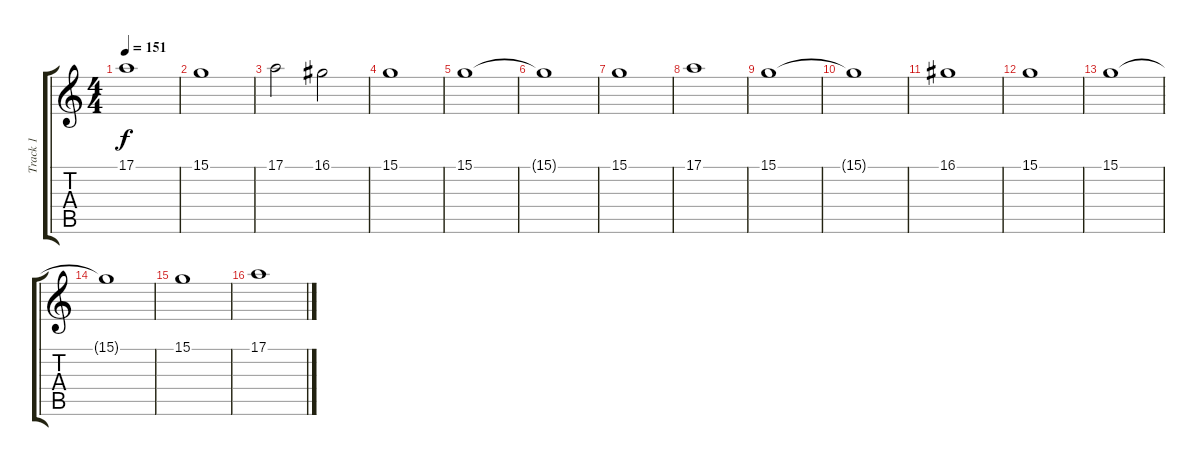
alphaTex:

\track ("Track 1" "Track 1") {instrument stringensemble1}
\staff {score tabs}
\tuning (E4 B3 G3 D3 A2 E2) {hide}
\ts (4 4)
\tempo 151
\clef g2
\ks c
17.1.1{dy f} |
15.1.1 |
17.1.2 16.1.2 |
15.1.1 |
15.1.1 |
15.1{t}.1 |
15.1.1 |
17.1.1 |
15.1.1 |
15.1{t}.1 |
16.1.1 |
15.1.1 |
15.1.1 |
15.1{t}.1 |
15.1.1 |
17.1.1
